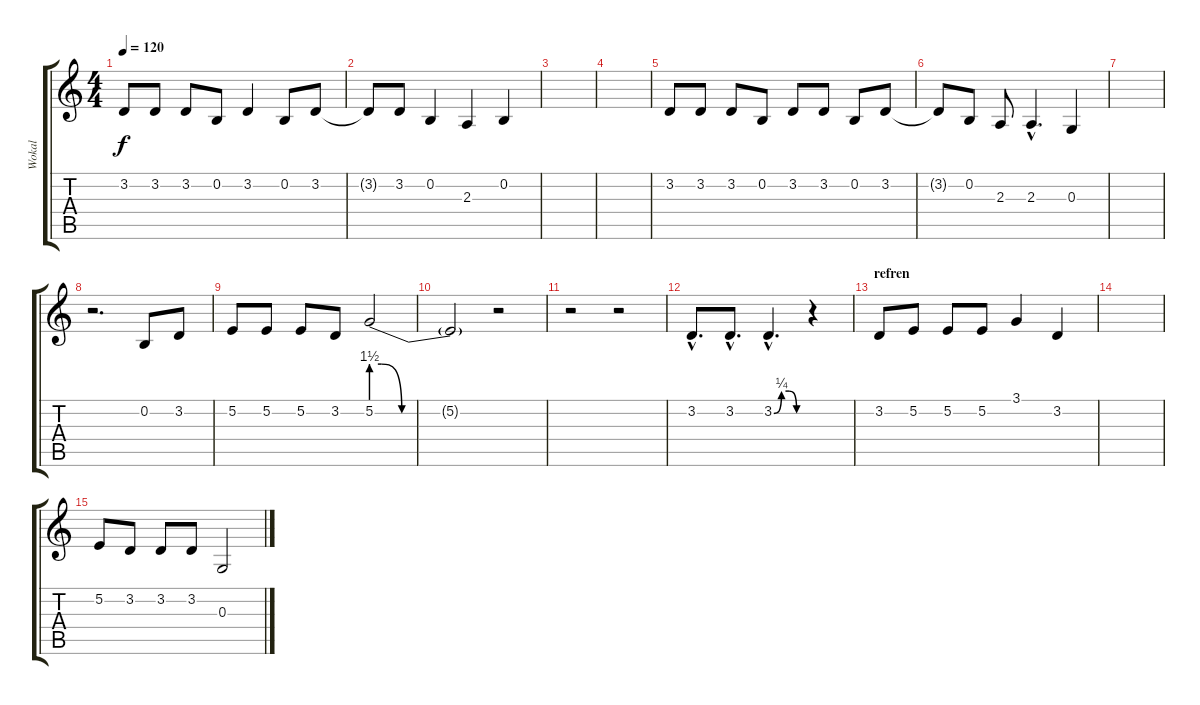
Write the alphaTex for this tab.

\track ("Wokal" "Wokal") {instrument voiceoohs}
\staff {score tabs}
\tuning (E4 B3 G3 D3 A2 E2) {hide}
\ts (4 4)
\tempo 120
\clef g2
\ks c
3.2.8{dy f} 3.2.8 3.2.8 0.2.8 3.2.4 0.2.8 3.2.8 |
3.2{t}.8 3.2.8 0.2.4 2.3.4 0.2.4 |
|
|
3.2.8 3.2.8 3.2.8 0.2.8 3.2.8 3.2.8 0.2.8 3.2.8 |
3.2{t}.8 0.2.8 2.3.8 2.3{hac}.4{d} 0.3.4 |
|
r.2{d} 0.2.8 3.2.8 |
5.2.8 5.2.8 5.2.8 3.2.8 5.2{be (custom 0 6 5 6 15 0 40 0 60 0)}.2 |
5.2{t}.2 r.2 |
r.2 r.2 |
3.2{hac}.8{d} 3.2{hac}.8{d} 3.2{be (custom 0 0 15 1 30 1 45 0 60 0) hac}.4{d} r.4 |
\section ("" "refren")
3.2.8 5.2.8 5.2.8 5.2.8 3.1.4 3.2.4 |
|
5.2.8 3.2.8 3.2.8 3.2.8 0.3.2
